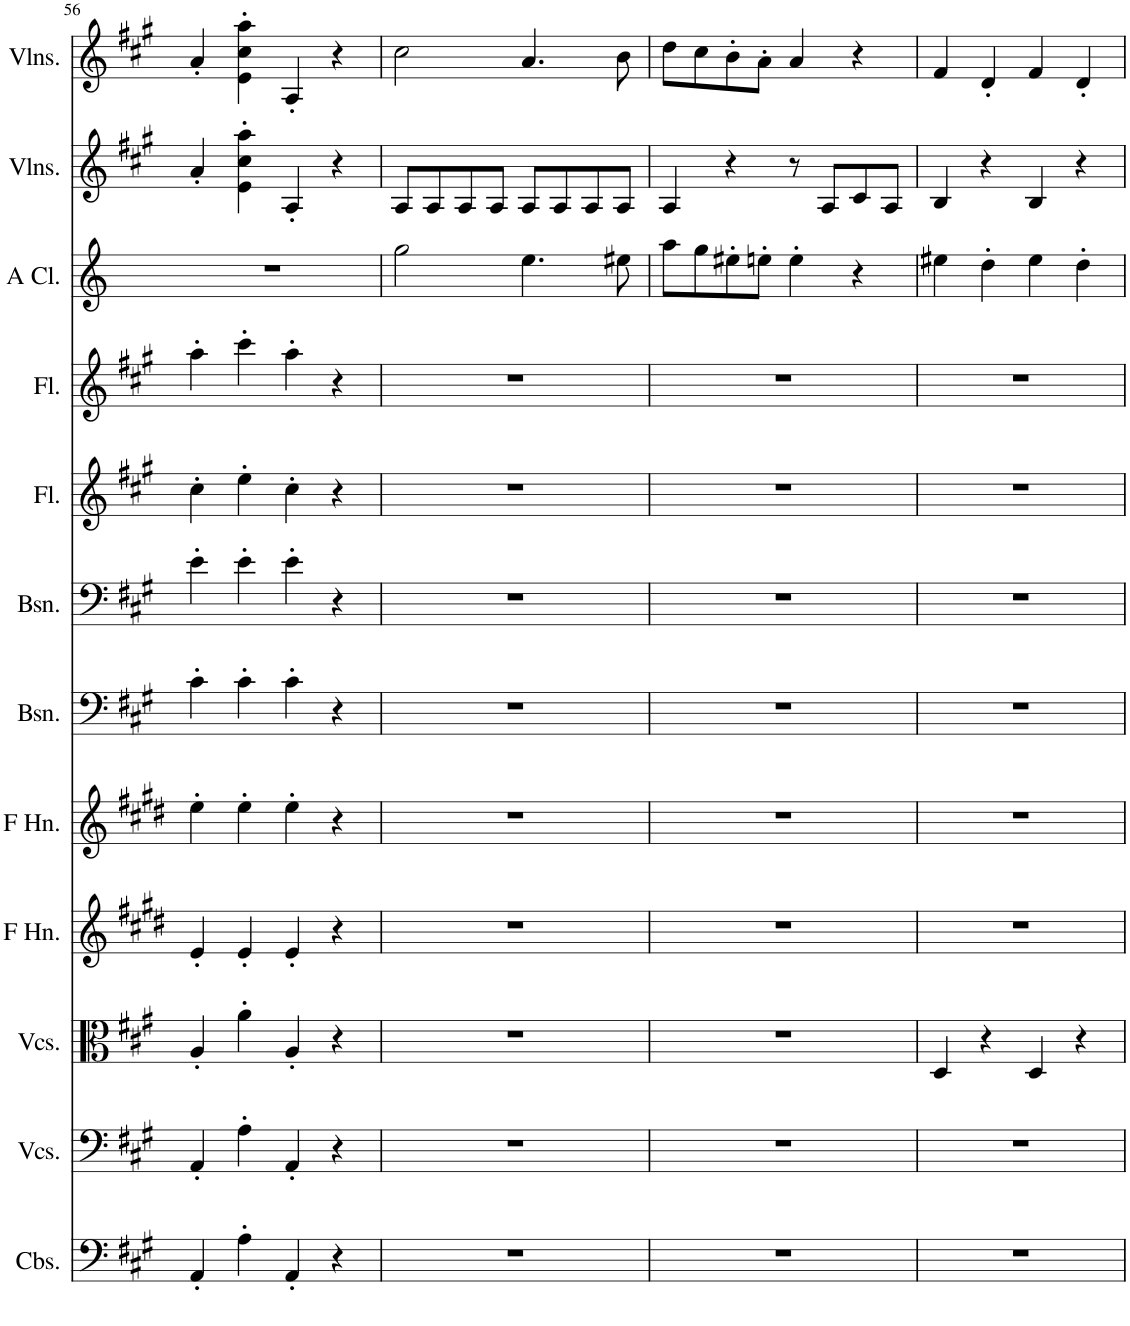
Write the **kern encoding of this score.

**kern	**kern	**kern	**kern	**kern	**kern	**kern	**kern	**kern	**kern	**kern	**kern
*part12	*part11	*part10	*part9	*part8	*part7	*part6	*part5	*part4	*part3	*part2	*part1
*staff12	*staff11	*staff10	*staff9	*staff8	*staff7	*staff6	*staff5	*staff4	*staff3	*staff2	*staff1
*I"Contrabasses, Contrabass	*I"Violoncellos, Cello	*I"Violoncellos, Viola	*I"Horn in F, A Horn 2	*I"Horn in F, A Horn 1	*I"Bassoon, Bassoon 2	*I"Bassoon, Bassoon 1	*I"Flute, Flute 2	*I"Flute, Flute 1	*I"A Clarinet, Solo A Clarinet	*I"Violins, Violin 2	*I"Violins, Violin 1
*I'Cbs.	*I'Vcs.	*I'Vcs.	*I'F Hn.	*I'F Hn.	*I'Bsn.	*I'Bsn.	*I'Fl.	*I'Fl.	*I'A Cl.	*I'Vlns.	*I'Vlns.
!!LO:PB:g=z
*clefF4	*clefF4	*clefC3	*clefG2	*clefG2	*clefF4	*clefF4	*clefG2	*clefG2	*clefG2	*clefG2	*clefG2
*Trd7c12	*	*	*Trd4c7	*Trd4c7	*	*	*	*	*Trd2c3	*	*
*k[f#c#g#]	*k[f#c#g#]	*k[f#c#g#]	*k[f#c#g#d#]	*k[f#c#g#d#]	*k[f#c#g#]	*k[f#c#g#]	*k[f#c#g#]	*k[f#c#g#]	*k[]	*k[f#c#g#]	*k[f#c#g#]
*M4/4	*M4/4	*M4/4	*M4/4	*M4/4	*M4/4	*M4/4	*M4/4	*M4/4	*M4/4	*M4/4	*M4/4
=56	=56	=56	=56	=56	=56	=56	=56	=56	=56	=56	=56
4AA'/	4AA'/	4A'/	4e'/	4ee'\	4c#'\	4e'\	4cc#'\	4aa'\	1r	4a'/	4a'/
4A'\	4A'\	4a'\	4e'/	4ee'\	4c#'\	4e'\	4ee'\	4ccc#'\	.	4e\' 4cc#\' 4aa\'	4e\' 4cc#\' 4aa\'
4AA'/	4AA'/	4A'/	4e'/	4ee'\	4c#'\	4e'\	4cc#'\	4aa'\	.	4A'/	4A'/
4r	4r	4r	4r	4r	4r	4r	4r	4r	.	4r	4r
=57	=57	=57	=57	=57	=57	=57	=57	=57	=57	=57	=57
1r	1r	1r	1r	1r	1r	1r	1r	1r	2gg\	8A/L	2cc#\
.	.	.	.	.	.	.	.	.	.	8A/	.
.	.	.	.	.	.	.	.	.	.	8A/	.
.	.	.	.	.	.	.	.	.	.	8A/J	.
.	.	.	.	.	.	.	.	.	4.ee\	8A/L	4.a/
.	.	.	.	.	.	.	.	.	.	8A/	.
.	.	.	.	.	.	.	.	.	.	8A/	.
.	.	.	.	.	.	.	.	.	8ee#X\	8A/J	8b\
=58	=58	=58	=58	=58	=58	=58	=58	=58	=58	=58	=58
1r	1r	1r	1r	1r	1r	1r	1r	1r	8aa\L	4A/	8dd\L
.	.	.	.	.	.	.	.	.	8gg\	.	8cc#\
.	.	.	.	.	.	.	.	.	8ee#X'\	4r	8b'\
.	.	.	.	.	.	.	.	.	8een'\J	.	8a'\J
.	.	.	.	.	.	.	.	.	4ee'\	8r	4a/
.	.	.	.	.	.	.	.	.	.	8A/L	.
.	.	.	.	.	.	.	.	.	4r	8c#/	4r
.	.	.	.	.	.	.	.	.	.	8A/J	.
=59	=59	=59	=59	=59	=59	=59	=59	=59	=59	=59	=59
1r	1r	4D/	1r	1r	1r	1r	1r	1r	4ee#X\	4B/	4f#/
.	.	4r	.	.	.	.	.	.	4dd'\	4r	4d'/
.	.	4D/	.	.	.	.	.	.	4ee#\	4B/	4f#/
.	.	4r	.	.	.	.	.	.	4dd'\	4r	4d'/
=	=	=	=	=	=	=	=	=	=	=	=
*-	*-	*-	*-	*-	*-	*-	*-	*-	*-	*-	*-
